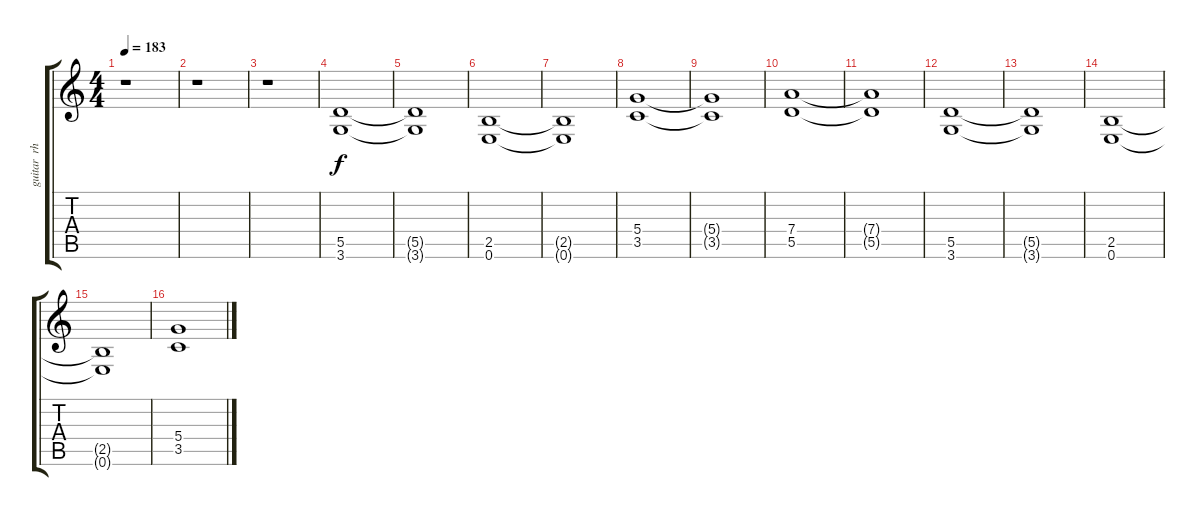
\track ("guitar  rhythm  left" "guitar  rh") {instrument distortionguitar}
\staff {score tabs}
\tuning (E4 B3 G3 D3 A2 E2) {hide}
\ts (4 4)
\tempo 183
\clef g2
\ks c
r.1{dy f} |
r.1 |
r.1 |
(5.5 3.6).1 |
(5.5{t} 3.6{t}).1 |
(2.5 0.6).1 |
(2.5{t} 0.6{t}).1 |
(5.4 3.5).1 |
(5.4{t} 3.5{t}).1 |
(7.4 5.5).1 |
(7.4{t} 5.5{t}).1 |
(5.5 3.6).1 |
(5.5{t} 3.6{t}).1 |
(2.5 0.6).1 |
(2.5{t} 0.6{t}).1 |
(5.4 3.5).1
